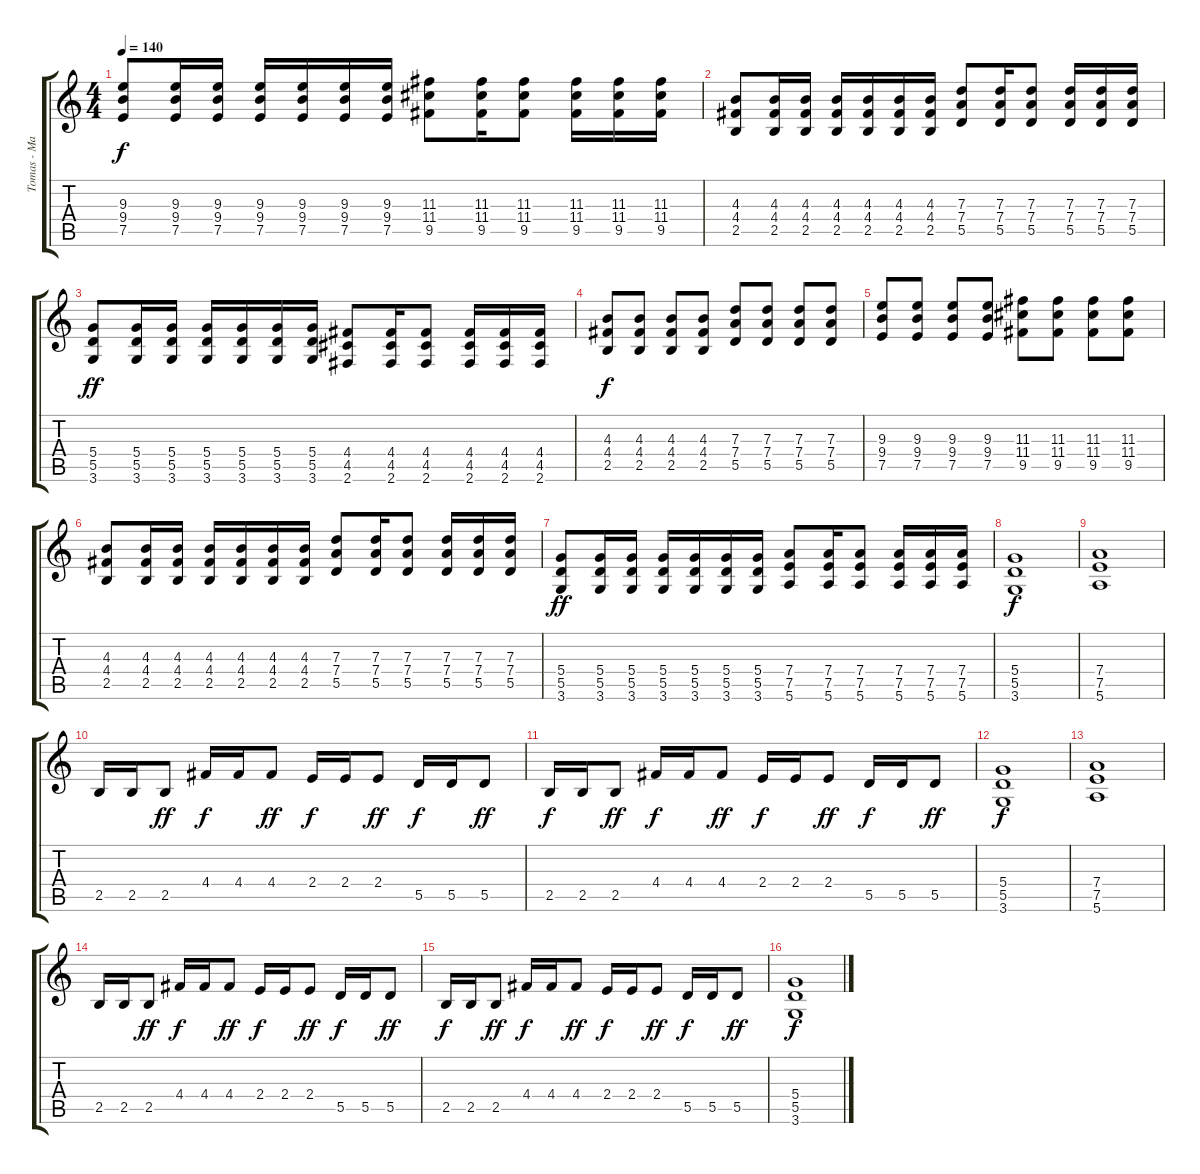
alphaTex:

\track ("Tomas - Main Guitar" "Tomas - Ma") {instrument distortionguitar}
\staff {score tabs}
\tuning (E4 B3 G3 D3 A2 E2) {hide}
\ts (4 4)
\tempo 140
\clef g2
\ks c
(9.3 9.4 7.5).8{dy f} (9.3 9.4 7.5).16 (9.3 9.4 7.5).16 (9.3 9.4 7.5).16 (9.3 9.4 7.5).16 (9.3 9.4 7.5).16 (9.3 9.4 7.5).16 (11.3 11.4 9.5).8 (11.3 11.4 9.5).16 (11.3 11.4 9.5).8 (11.3 11.4 9.5).16 (11.3 11.4 9.5).16 (11.3 11.4 9.5).16 |
(4.3 4.4 2.5).8 (4.3 4.4 2.5).16 (4.3 4.4 2.5).16 (4.3 4.4 2.5).16 (4.3 4.4 2.5).16 (4.3 4.4 2.5).16 (4.3 4.4 2.5).16 (7.3 7.4 5.5).8 (7.3 7.4 5.5).16 (7.3 7.4 5.5).8 (7.3 7.4 5.5).16 (7.3 7.4 5.5).16 (7.3 7.4 5.5).16 |
(5.4 5.5 3.6).8{dy ff} (5.4 5.5 3.6).16 (5.4 5.5 3.6).16 (5.4 5.5 3.6).16 (5.4 5.5 3.6).16 (5.4 5.5 3.6).16 (5.4 5.5 3.6).16 (4.4 4.5 2.6).8 (4.4 4.5 2.6).16 (4.4 4.5 2.6).8 (4.4 4.5 2.6).16 (4.4 4.5 2.6).16 (4.4 4.5 2.6).16 |
(4.3 4.4 2.5).8{dy f} (4.3 4.4 2.5).8 (4.3 4.4 2.5).8 (4.3 4.4 2.5).8 (7.3 7.4 5.5).8 (7.3 7.4 5.5).8 (7.3 7.4 5.5).8 (7.3 7.4 5.5).8 |
(9.3 9.4 7.5).8 (9.3 9.4 7.5).8 (9.3 9.4 7.5).8 (9.3 9.4 7.5).8 (11.3 11.4 9.5).8 (11.3 11.4 9.5).8 (11.3 11.4 9.5).8 (11.3 11.4 9.5).8 |
(4.3 4.4 2.5).8 (4.3 4.4 2.5).16 (4.3 4.4 2.5).16 (4.3 4.4 2.5).16 (4.3 4.4 2.5).16 (4.3 4.4 2.5).16 (4.3 4.4 2.5).16 (7.3 7.4 5.5).8 (7.3 7.4 5.5).16 (7.3 7.4 5.5).8 (7.3 7.4 5.5).16 (7.3 7.4 5.5).16 (7.3 7.4 5.5).16 |
(5.4 5.5 3.6).8{dy ff} (5.4 5.5 3.6).16 (5.4 5.5 3.6).16 (5.4 5.5 3.6).16 (5.4 5.5 3.6).16 (5.4 5.5 3.6).16 (5.4 5.5 3.6).16 (7.4 7.5 5.6).8 (7.4 7.5 5.6).16 (7.4 7.5 5.6).8 (7.4 7.5 5.6).16 (7.4 7.5 5.6).16 (7.4 7.5 5.6).16 |
(5.4 5.5 3.6).1{dy f} |
(7.4 7.5 5.6).1 |
2.5.16 2.5.16 2.5.8{dy ff} 4.4.16{dy f} 4.4.16 4.4.8{dy ff} 2.4.16{dy f} 2.4.16 2.4.8{dy ff} 5.5.16{dy f} 5.5.16 5.5.8{dy ff} |
2.5.16{dy f} 2.5.16 2.5.8{dy ff} 4.4.16{dy f} 4.4.16 4.4.8{dy ff} 2.4.16{dy f} 2.4.16 2.4.8{dy ff} 5.5.16{dy f} 5.5.16 5.5.8{dy ff} |
(5.4 5.5 3.6).1{dy f} |
(7.4 7.5 5.6).1 |
2.5.16 2.5.16 2.5.8{dy ff} 4.4.16{dy f} 4.4.16 4.4.8{dy ff} 2.4.16{dy f} 2.4.16 2.4.8{dy ff} 5.5.16{dy f} 5.5.16 5.5.8{dy ff} |
2.5.16{dy f} 2.5.16 2.5.8{dy ff} 4.4.16{dy f} 4.4.16 4.4.8{dy ff} 2.4.16{dy f} 2.4.16 2.4.8{dy ff} 5.5.16{dy f} 5.5.16 5.5.8{dy ff} |
(5.4 5.5 3.6).1{dy f}
